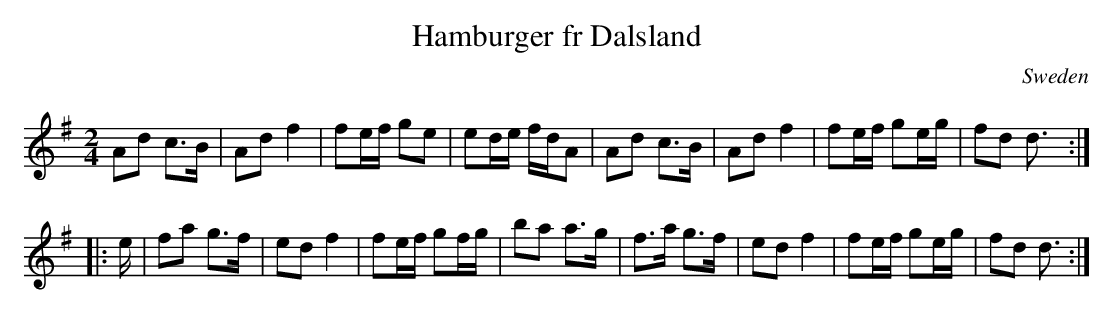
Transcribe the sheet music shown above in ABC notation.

X:1
T:Hamburger fr Dalsland
O:Sweden
M:2/4
L:1/8
K:DMix
Ad c>B|Ad f2|fe/f/ ge|ed/e/ f/d/A|\
Ad c>B|Ad f2|fe/f/ ge/g/|fd d3/2:|
|: e/ |\
fa g>f|ed f2|fe/f/ gf/g/|ba a>g|\
f>a g>f|ed f2|fe/f/ ge/g/|fd d3/2:|
